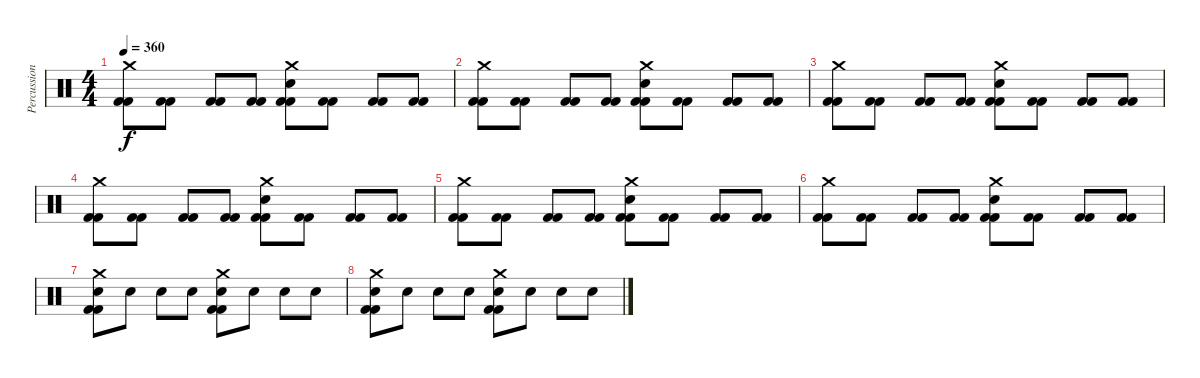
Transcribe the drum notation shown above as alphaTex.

\track ("Percussion" "Percussion") {instrument percussion}
\staff {score}
\articulation defaults
\ts (4 4)
\tempo 360
\clef neutral
\ks c
("Crash medium (hit)" "Kick (hit) 2" "Kick (hit) 2").8{dy f} ("Kick (hit) 2" "Kick (hit) 2").8 ("Kick (hit) 2" "Kick (hit) 2").8 ("Kick (hit) 2" "Kick (hit) 2").8 ("Crash medium (hit)" "Electric Snare (hit)" "Kick (hit) 2" "Kick (hit) 2").8 ("Kick (hit) 2" "Kick (hit) 2").8 ("Kick (hit) 2" "Kick (hit) 2").8 ("Kick (hit) 2" "Kick (hit) 2").8 |
("Crash medium (hit)" "Kick (hit) 2" "Kick (hit) 2").8 ("Kick (hit) 2" "Kick (hit) 2").8 ("Kick (hit) 2" "Kick (hit) 2").8 ("Kick (hit) 2" "Kick (hit) 2").8 ("Crash medium (hit)" "Electric Snare (hit)" "Kick (hit) 2" "Kick (hit) 2").8 ("Kick (hit) 2" "Kick (hit) 2").8 ("Kick (hit) 2" "Kick (hit) 2").8 ("Kick (hit) 2" "Kick (hit) 2").8 |
("Crash medium (hit)" "Kick (hit) 2" "Kick (hit) 2").8 ("Kick (hit) 2" "Kick (hit) 2").8 ("Kick (hit) 2" "Kick (hit) 2").8 ("Kick (hit) 2" "Kick (hit) 2").8 ("Crash medium (hit)" "Electric Snare (hit)" "Kick (hit) 2" "Kick (hit) 2").8 ("Kick (hit) 2" "Kick (hit) 2").8 ("Kick (hit) 2" "Kick (hit) 2").8 ("Kick (hit) 2" "Kick (hit) 2").8 |
("Crash medium (hit)" "Kick (hit) 2" "Kick (hit) 2").8 ("Kick (hit) 2" "Kick (hit) 2").8 ("Kick (hit) 2" "Kick (hit) 2").8 ("Kick (hit) 2" "Kick (hit) 2").8 ("Crash medium (hit)" "Electric Snare (hit)" "Kick (hit) 2" "Kick (hit) 2").8 ("Kick (hit) 2" "Kick (hit) 2").8 ("Kick (hit) 2" "Kick (hit) 2").8 ("Kick (hit) 2" "Kick (hit) 2").8 |
("Crash medium (hit)" "Kick (hit) 2" "Kick (hit) 2").8 ("Kick (hit) 2" "Kick (hit) 2").8 ("Kick (hit) 2" "Kick (hit) 2").8 ("Kick (hit) 2" "Kick (hit) 2").8 ("Crash medium (hit)" "Electric Snare (hit)" "Kick (hit) 2" "Kick (hit) 2").8 ("Kick (hit) 2" "Kick (hit) 2").8 ("Kick (hit) 2" "Kick (hit) 2").8 ("Kick (hit) 2" "Kick (hit) 2").8 |
("Crash medium (hit)" "Kick (hit) 2" "Kick (hit) 2").8 ("Kick (hit) 2" "Kick (hit) 2").8 ("Kick (hit) 2" "Kick (hit) 2").8 ("Kick (hit) 2" "Kick (hit) 2").8 ("Crash medium (hit)" "Electric Snare (hit)" "Kick (hit) 2" "Kick (hit) 2").8 ("Kick (hit) 2" "Kick (hit) 2").8 ("Kick (hit) 2" "Kick (hit) 2").8 ("Kick (hit) 2" "Kick (hit) 2").8 |
("Crash medium (hit)" "Electric Snare (hit)" "Kick (hit) 2" "Kick (hit) 2").8 "Electric Snare (hit)".8 "Electric Snare (hit)".8 "Electric Snare (hit)".8 ("Crash medium (hit)" "Electric Snare (hit)" "Kick (hit) 2" "Kick (hit) 2").8 "Electric Snare (hit)".8 "Electric Snare (hit)".8 "Electric Snare (hit)".8 |
("Crash medium (hit)" "Electric Snare (hit)" "Kick (hit) 2" "Kick (hit) 2").8 "Electric Snare (hit)".8 "Electric Snare (hit)".8 "Electric Snare (hit)".8 ("Crash medium (hit)" "Electric Snare (hit)" "Kick (hit) 2" "Kick (hit) 2").8 "Electric Snare (hit)".8 "Electric Snare (hit)".8 "Electric Snare (hit)".8
